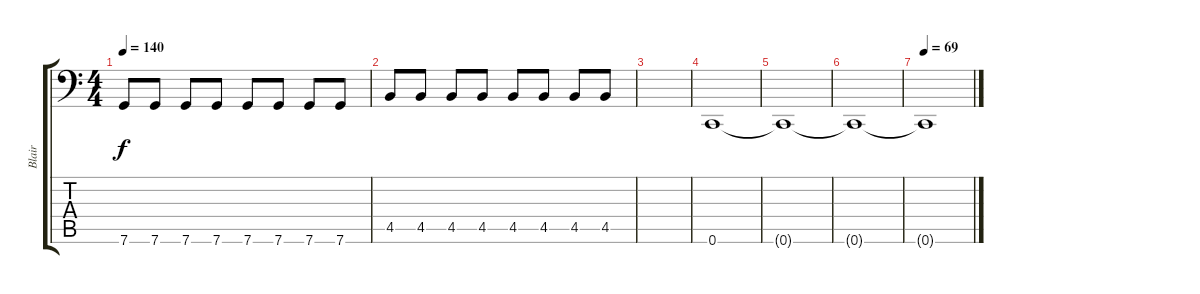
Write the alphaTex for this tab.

\track ("Blair" "Blair") {instrument electricbasspick}
\staff {score tabs}
\tuning (D3 A2 F2 C2 G1 C1) {hide}
\ts (4 4)
\tempo 140
\clef f4
\ks c
7.6.8{dy f} 7.6.8 7.6.8 7.6.8 7.6.8 7.6.8 7.6.8 7.6.8 |
4.5.8 4.5.8 4.5.8 4.5.8 4.5.8 4.5.8 4.5.8 4.5.8 |
|
0.6.1 |
0.6{t}.1 |
0.6{t}.1 |
\tempo 69
0.6{t}.1
